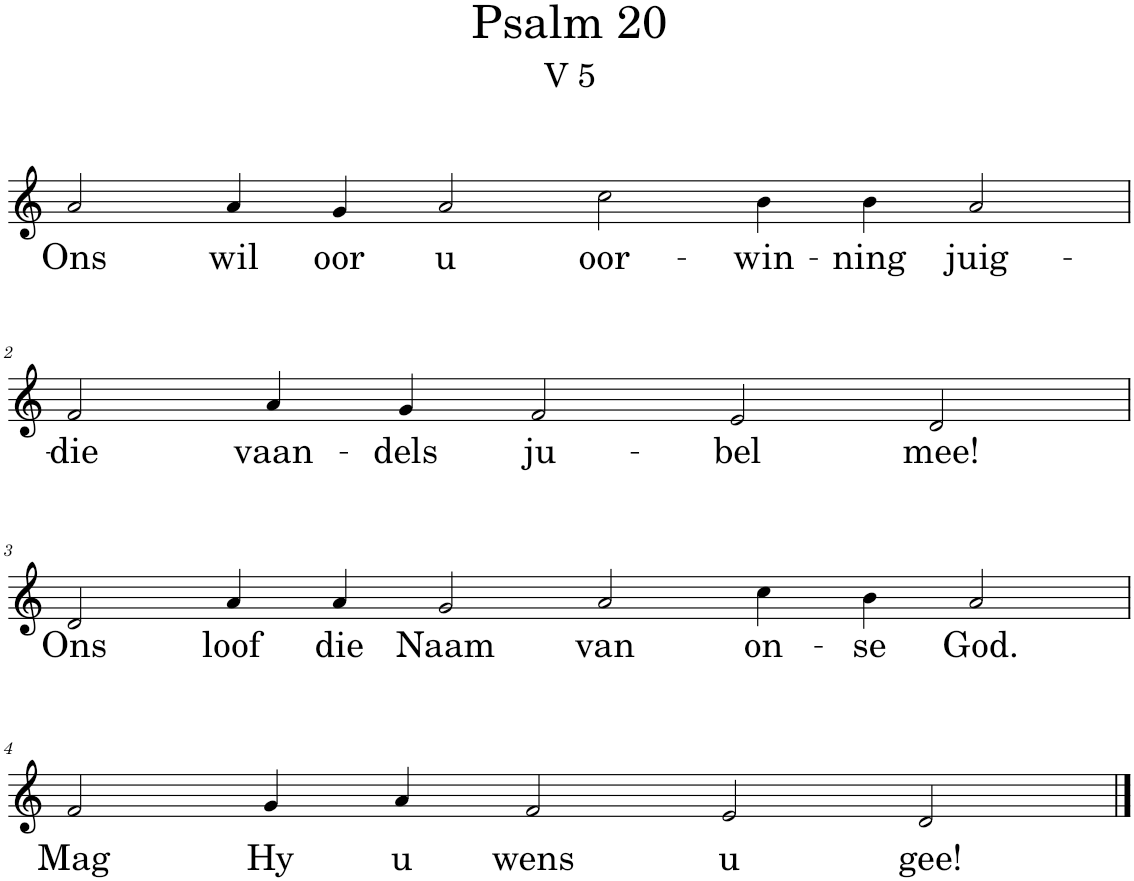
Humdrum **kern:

**kern	**text
*part1	*part1
*staff1	*staff1
*I"Pipe Organ	*
*I'Org.	*
*clefG2	*
*k[]	*
*M20/4	*
=1	=1
!	!LO:LY:b
2a/	Ons
!	!LO:LY:b
4a/	wil
!	!LO:LY:b
4g/	oor
!	!LO:LY:b
2a/	u
!	!LO:LY:b
2cc\	oor-
!	!LO:LY:b
4b\	-win-
!	!LO:LY:b
4b\	-ning
!	!LO:LY:b
2a/	juig-
!!LO:LB:g=z
=2	=2
*M20/4	*
!	!LO:LY:b
2f/	-die
!	!LO:LY:b
4a/	vaan-
!	!LO:LY:b
4g/	-dels
!	!LO:LY:b
2f/	ju-
!	!LO:LY:b
2e/	-bel
!	!LO:LY:b
2d/	mee!
!!LO:LB:g=z
=3	=3
*M20/4	*
!	!LO:LY:b
2d/	Ons
!	!LO:LY:b
4a/	loof
!	!LO:LY:b
4a/	die
!	!LO:LY:b
2g/	Naam
!	!LO:LY:b
2a/	van
!	!LO:LY:b
4cc\	on-
!	!LO:LY:b
4b\	-se
!	!LO:LY:b
2a/	God.
!!LO:LB:g=z
=4	=4
*M20/4	*
!	!LO:LY:b
2f/	Mag
!	!LO:LY:b
4g/	Hy
!	!LO:LY:b
4a/	u
!	!LO:LY:b
2f/	wens
!	!LO:LY:b
2e/	u
!	!LO:LY:b
2d/	gee!
==	==
*-	*-
